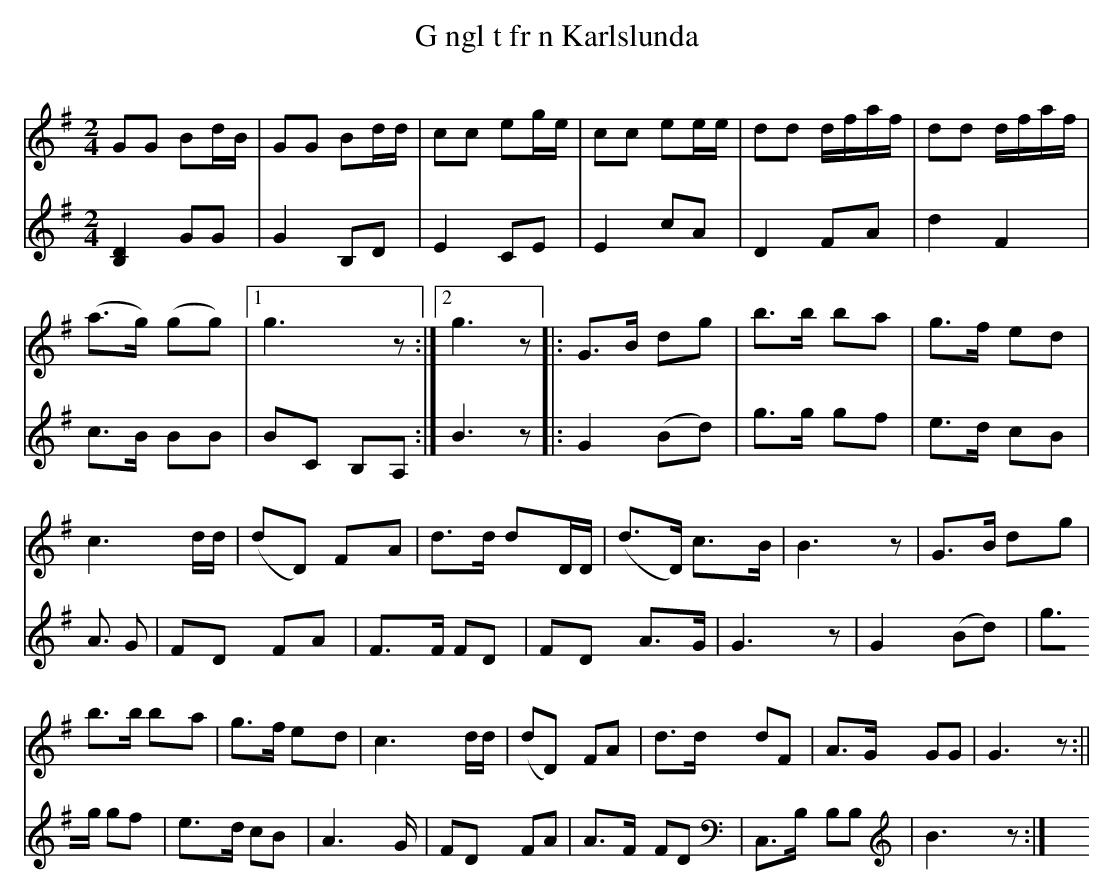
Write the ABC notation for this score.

X:1
T: G ngl t fr n Karlslunda
M: 2/4
L: 1/8
Q:
K:G % 1 sharps
GG Bd/2B/2|GG Bd/2d/2|cc eg/2e/2|cc ee/2e/2|dd d/2f/2a/2f/2|dd d/2f/2a/2f/2|
(a3/2g/2) (gg)|1g3 z:|2g3 z||:G3/2B/2 dg|b3/2b/2 ba|g3/2f/2 ed|
c3 d/2d/2|(dD) FA|d3/2d/2 dD/2D/2|(d3/2D/2) c3/2B/2|B3 z|G3/2B/2 dg|
b3/2b/2 ba|g3/2f/2 ed|c3 d/2d/2|(dD) FA|d3/2d/2 dF|A3/2G/2 GG|G3 z:||
V:2
[D2B,2] GG|G2 B,D|E2 CE|E2 cA|D2 FA|d2 F2|
c3/2B/2 BB|BC B,A,:|B3 z||:G2 (Bd)|g3/2g/2 gf|e3/2d/2 cB|
A3/2 G|FD FA|F3/2F/2 FD|FD A3/2G/2|G3 z|G2 (Bd)|
g3/2g/2 gf|e3/2d/2 cB|A3 G/2|FD FA|A3/2F/2 FD|C,3/2B,/2 B,B,|B3 z:|
